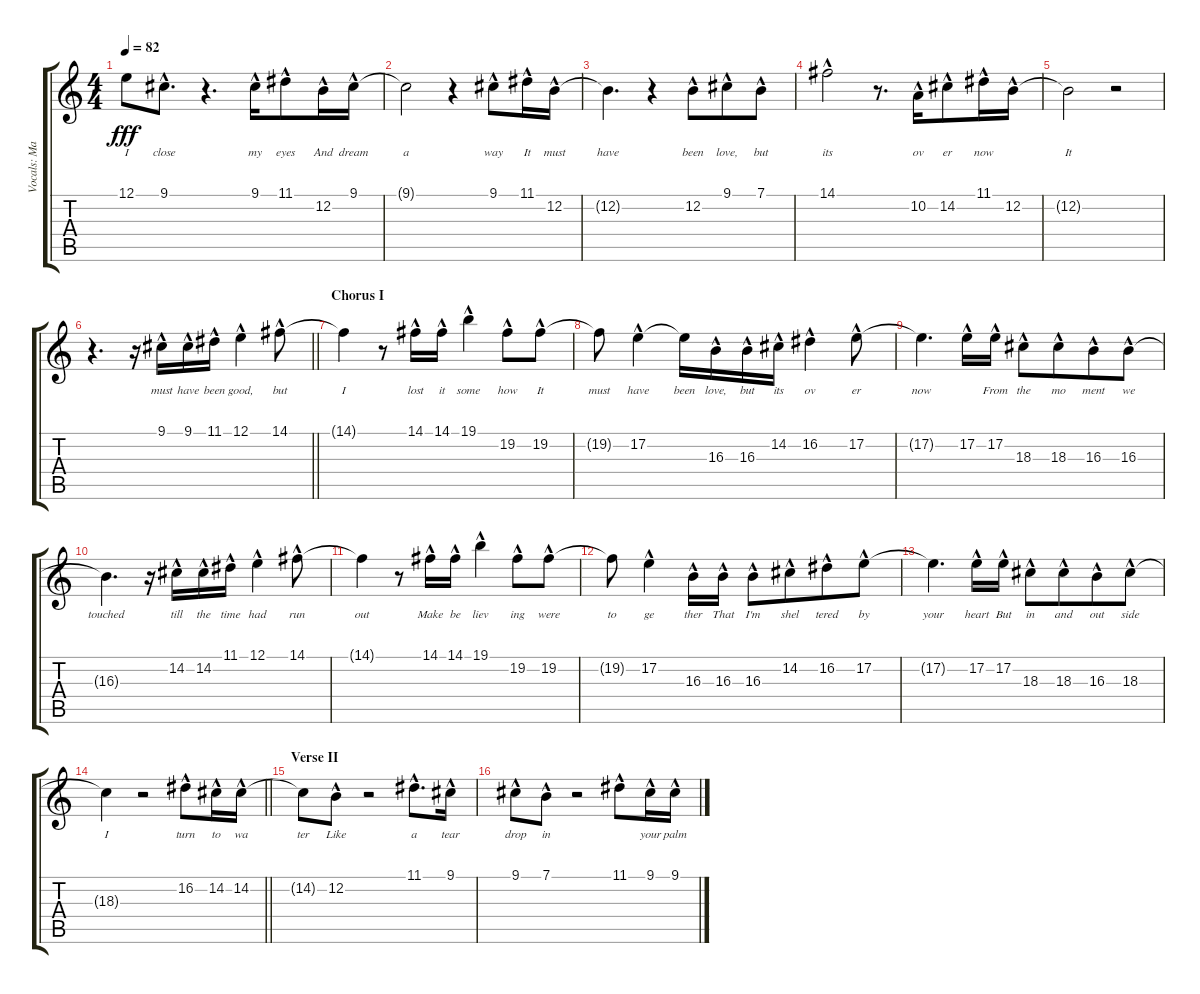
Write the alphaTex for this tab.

\track ("Vocals: Marie" "Vocals: Ma") {instrument lead2sawtooth}
\staff {score tabs}
\tuning (E4 B3 G3 D3 A2 E2) {hide}
\ts (4 4)
\tempo 82
\clef g2
\ks c
12.1{t}.8{lyrics (0 "I") lyrics (1 "") lyrics (2 "") lyrics (3 "") lyrics (4 "") dy fff} 9.1{hac}.8{d lyrics (0 "close") lyrics (1 "") lyrics (2 "") lyrics (3 "") lyrics (4 "")} r.4{d} 9.1{hac}.16{lyrics (0 "my") lyrics (1 "") lyrics (2 "") lyrics (3 "") lyrics (4 "") beam merge} 11.1{hac}.8{lyrics (0 "eyes") lyrics (1 "") lyrics (2 "") lyrics (3 "") lyrics (4 "")} 12.2{hac}.16{lyrics (0 "And") lyrics (1 "") lyrics (2 "") lyrics (3 "") lyrics (4 "")} 9.1{hac}.16{lyrics (0 "dream") lyrics (1 "") lyrics (2 "") lyrics (3 "") lyrics (4 "")} |
9.1{t}.2{lyrics (0 "a") lyrics (1 "") lyrics (2 "") lyrics (3 "") lyrics (4 "")} r.4 9.1{hac}.8{lyrics (0 "way") lyrics (1 "") lyrics (2 "") lyrics (3 "") lyrics (4 "")} 11.1{hac}.16{lyrics (0 "It") lyrics (1 "") lyrics (2 "") lyrics (3 "") lyrics (4 "")} 12.2{hac}.16{lyrics (0 "must") lyrics (1 "") lyrics (2 "") lyrics (3 "") lyrics (4 "")} |
12.2{t}.4{d lyrics (0 "have") lyrics (1 "") lyrics (2 "") lyrics (3 "") lyrics (4 "")} r.4 12.2{hac}.8{lyrics (0 "been") lyrics (1 "") lyrics (2 "") lyrics (3 "") lyrics (4 "") beam merge} 9.1{hac}.8{lyrics (0 "love,") lyrics (1 "") lyrics (2 "") lyrics (3 "") lyrics (4 "")} 7.1{hac}.8{lyrics (0 "but") lyrics (1 "") lyrics (2 "") lyrics (3 "") lyrics (4 "")} |
14.1{hac}.2{lyrics (0 "its") lyrics (1 "") lyrics (2 "") lyrics (3 "") lyrics (4 "")} r.8{d} 10.2{hac}.16{lyrics (0 "ov") lyrics (1 "") lyrics (2 "") lyrics (3 "") lyrics (4 "") beam merge} 14.2{hac}.8{lyrics (0 "er") lyrics (1 "") lyrics (2 "") lyrics (3 "") lyrics (4 "")} 11.1{hac}.16{lyrics (0 "now") lyrics (1 "") lyrics (2 "") lyrics (3 "") lyrics (4 "")} 12.2{hac}.16{lyrics (0 "") lyrics (1 "") lyrics (2 "") lyrics (3 "") lyrics (4 "")} |
12.2{t}.2{lyrics (0 "It") lyrics (1 "") lyrics (2 "") lyrics (3 "") lyrics (4 "")} r.2 |
\barLineRight lightlight
r.4{d} r.16 9.1{hac}.16{lyrics (0 "must") lyrics (1 "") lyrics (2 "") lyrics (3 "") lyrics (4 "") beam merge} 9.1{hac}.16{lyrics (0 "have") lyrics (1 "") lyrics (2 "") lyrics (3 "") lyrics (4 "")} 11.1{hac}.16{lyrics (0 "been") lyrics (1 "") lyrics (2 "") lyrics (3 "") lyrics (4 "")} 12.1{hac}.4{lyrics (0 "good,") lyrics (1 "") lyrics (2 "") lyrics (3 "") lyrics (4 "")} 14.1{hac}.8{lyrics (0 "but") lyrics (1 "") lyrics (2 "") lyrics (3 "") lyrics (4 "")} |
\section ("" "Chorus I")
14.1{t}.4{lyrics (0 "I") lyrics (1 "") lyrics (2 "") lyrics (3 "") lyrics (4 "")} r.8 14.1{hac}.16{lyrics (0 "lost") lyrics (1 "") lyrics (2 "") lyrics (3 "") lyrics (4 "")} 14.1{hac}.16{lyrics (0 "it") lyrics (1 "") lyrics (2 "") lyrics (3 "") lyrics (4 "")} 19.1{hac}.4{lyrics (0 "some") lyrics (1 "") lyrics (2 "") lyrics (3 "") lyrics (4 "")} 19.2{hac}.8{lyrics (0 "how") lyrics (1 "") lyrics (2 "") lyrics (3 "") lyrics (4 "")} 19.2{hac}.8{lyrics (0 "It") lyrics (1 "") lyrics (2 "") lyrics (3 "") lyrics (4 "")} |
19.2{t}.8{lyrics (0 "must") lyrics (1 "") lyrics (2 "") lyrics (3 "") lyrics (4 "")} 17.2{hac}.4{lyrics (0 "have") lyrics (1 "") lyrics (2 "") lyrics (3 "") lyrics (4 "")} 17.2{t}.16{lyrics (0 "been") lyrics (1 "") lyrics (2 "") lyrics (3 "") lyrics (4 "")} 16.3{hac}.16{lyrics (0 "love,") lyrics (1 "") lyrics (2 "") lyrics (3 "") lyrics (4 "") beam merge} 16.3{hac}.16{lyrics (0 "but") lyrics (1 "") lyrics (2 "") lyrics (3 "") lyrics (4 "")} 14.2{hac}.16{lyrics (0 "its") lyrics (1 "") lyrics (2 "") lyrics (3 "") lyrics (4 "")} 16.2{hac}.4{lyrics (0 "ov") lyrics (1 "") lyrics (2 "") lyrics (3 "") lyrics (4 "")} 17.2{hac}.8{lyrics (0 "er") lyrics (1 "") lyrics (2 "") lyrics (3 "") lyrics (4 "")} |
17.2{t}.4{d lyrics (0 "now") lyrics (1 "") lyrics (2 "") lyrics (3 "") lyrics (4 "")} 17.2{hac}.16{lyrics (0 "") lyrics (1 "") lyrics (2 "") lyrics (3 "") lyrics (4 "")} 17.2{hac}.16{lyrics (0 "From") lyrics (1 "") lyrics (2 "") lyrics (3 "") lyrics (4 "")} 18.3{hac}.8{lyrics (0 "the") lyrics (1 "") lyrics (2 "") lyrics (3 "") lyrics (4 "")} 18.3{hac}.8{lyrics (0 "mo") lyrics (1 "") lyrics (2 "") lyrics (3 "") lyrics (4 "") beam merge} 16.3{hac}.8{lyrics (0 "ment") lyrics (1 "") lyrics (2 "") lyrics (3 "") lyrics (4 "")} 16.3{hac}.8{lyrics (0 "we") lyrics (1 "") lyrics (2 "") lyrics (3 "") lyrics (4 "")} |
16.3{t}.4{d lyrics (0 "touched") lyrics (1 "") lyrics (2 "") lyrics (3 "") lyrics (4 "")} r.16 14.2{hac}.16{lyrics (0 "till") lyrics (1 "") lyrics (2 "") lyrics (3 "") lyrics (4 "") beam merge} 14.2{hac}.16{lyrics (0 "the") lyrics (1 "") lyrics (2 "") lyrics (3 "") lyrics (4 "")} 11.1{hac}.16{lyrics (0 "time") lyrics (1 "") lyrics (2 "") lyrics (3 "") lyrics (4 "")} 12.1{hac}.4{lyrics (0 "had") lyrics (1 "") lyrics (2 "") lyrics (3 "") lyrics (4 "")} 14.1{hac}.8{lyrics (0 "run") lyrics (1 "") lyrics (2 "") lyrics (3 "") lyrics (4 "")} |
14.1{t}.4{lyrics (0 "out") lyrics (1 "") lyrics (2 "") lyrics (3 "") lyrics (4 "")} r.8 14.1{hac}.16{lyrics (0 "Make") lyrics (1 "") lyrics (2 "") lyrics (3 "") lyrics (4 "")} 14.1{hac}.16{lyrics (0 "be") lyrics (1 "") lyrics (2 "") lyrics (3 "") lyrics (4 "")} 19.1{hac}.4{lyrics (0 "liev") lyrics (1 "") lyrics (2 "") lyrics (3 "") lyrics (4 "")} 19.2{hac}.8{lyrics (0 "ing") lyrics (1 "") lyrics (2 "") lyrics (3 "") lyrics (4 "")} 19.2{hac}.8{lyrics (0 "were") lyrics (1 "") lyrics (2 "") lyrics (3 "") lyrics (4 "")} |
19.2{t}.8{lyrics (0 "to") lyrics (1 "") lyrics (2 "") lyrics (3 "") lyrics (4 "")} 17.2{hac}.4{lyrics (0 "ge") lyrics (1 "") lyrics (2 "") lyrics (3 "") lyrics (4 "")} 16.3{hac}.16{lyrics (0 "ther") lyrics (1 "") lyrics (2 "") lyrics (3 "") lyrics (4 "")} 16.3{hac}.16{lyrics (0 "That") lyrics (1 "") lyrics (2 "") lyrics (3 "") lyrics (4 "")} 16.3{hac}.8{lyrics (0 "I'm") lyrics (1 "") lyrics (2 "") lyrics (3 "") lyrics (4 "")} 14.2{hac}.8{lyrics (0 "shel") lyrics (1 "") lyrics (2 "") lyrics (3 "") lyrics (4 "") beam merge} 16.2{hac}.8{lyrics (0 "tered") lyrics (1 "") lyrics (2 "") lyrics (3 "") lyrics (4 "")} 17.2{hac}.8{lyrics (0 "by") lyrics (1 "") lyrics (2 "") lyrics (3 "") lyrics (4 "")} |
17.2{t}.4{d lyrics (0 "your") lyrics (1 "") lyrics (2 "") lyrics (3 "") lyrics (4 "")} 17.2{hac}.16{lyrics (0 "heart") lyrics (1 "") lyrics (2 "") lyrics (3 "") lyrics (4 "")} 17.2{hac}.16{lyrics (0 "But") lyrics (1 "") lyrics (2 "") lyrics (3 "") lyrics (4 "")} 18.3{hac}.8{lyrics (0 "in") lyrics (1 "") lyrics (2 "") lyrics (3 "") lyrics (4 "")} 18.3{hac}.8{lyrics (0 "and") lyrics (1 "") lyrics (2 "") lyrics (3 "") lyrics (4 "") beam merge} 16.3{hac}.8{lyrics (0 "out") lyrics (1 "") lyrics (2 "") lyrics (3 "") lyrics (4 "")} 18.3{hac}.8{lyrics (0 "side") lyrics (1 "") lyrics (2 "") lyrics (3 "") lyrics (4 "")} |
\barLineRight lightlight
18.3{t}.4{lyrics (0 "I") lyrics (1 "") lyrics (2 "") lyrics (3 "") lyrics (4 "")} r.2 16.2{hac}.8{lyrics (0 "turn") lyrics (1 "") lyrics (2 "") lyrics (3 "") lyrics (4 "")} 14.2{hac}.16{lyrics (0 "to") lyrics (1 "") lyrics (2 "") lyrics (3 "") lyrics (4 "")} 14.2{hac}.16{lyrics (0 "wa") lyrics (1 "") lyrics (2 "") lyrics (3 "") lyrics (4 "")} |
\section ("" "Verse II")
14.2{t}.8{lyrics (0 "ter") lyrics (1 "") lyrics (2 "") lyrics (3 "") lyrics (4 "")} 12.2{hac}.8{lyrics (0 "Like") lyrics (1 "") lyrics (2 "") lyrics (3 "") lyrics (4 "")} r.2 11.1{hac}.8{d lyrics (0 "a") lyrics (1 "") lyrics (2 "") lyrics (3 "") lyrics (4 "")} 9.1{hac}.16{lyrics (0 "tear") lyrics (1 "") lyrics (2 "") lyrics (3 "") lyrics (4 "")} |
9.1{hac}.8{lyrics (0 "drop") lyrics (1 "") lyrics (2 "") lyrics (3 "") lyrics (4 "")} 7.1{hac}.8{lyrics (0 "in") lyrics (1 "") lyrics (2 "") lyrics (3 "") lyrics (4 "")} r.2 11.1{hac}.8{lyrics (0 "") lyrics (1 "") lyrics (2 "") lyrics (3 "") lyrics (4 "")} 9.1{hac}.16{lyrics (0 "your") lyrics (1 "") lyrics (2 "") lyrics (3 "") lyrics (4 "")} 9.1{hac}.16{lyrics (0 "palm") lyrics (1 "") lyrics (2 "") lyrics (3 "") lyrics (4 "")}
